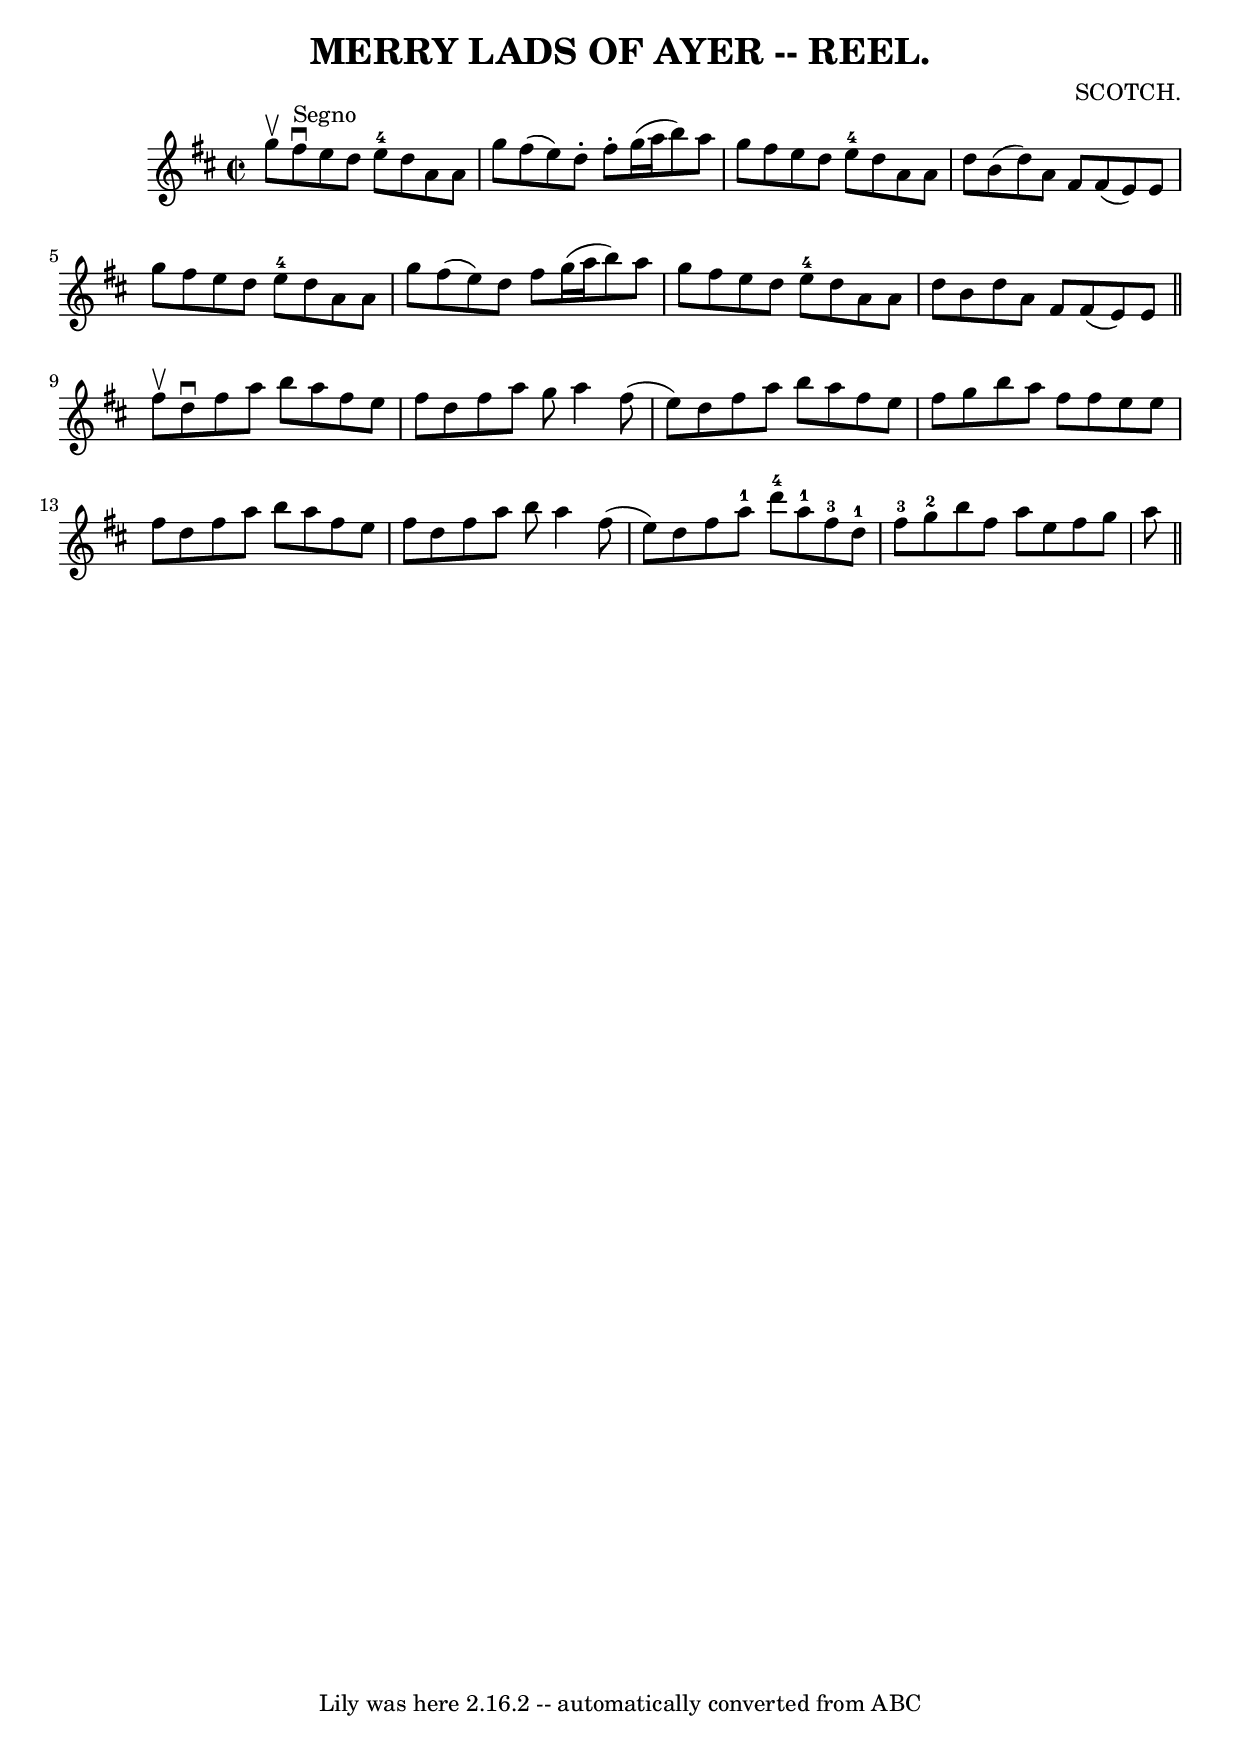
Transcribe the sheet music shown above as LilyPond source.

\version "2.7.40"
\include "Mammoth.ily"
\header {
	%% book = "Coles"
	composer = "SCOTCH."
	crossRefNumber = "2"
	footnotes = ""
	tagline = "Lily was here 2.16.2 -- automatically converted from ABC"
	title = "MERRY LADS OF AYER -- REEL."
}
voicedefault =  {


\override Staff.TimeSignature #'style = #'C
 \time 2/2 \key d \major g''8^\upbow   |
 fis''8^"Segno"^\downbow   
e''8 d''8 e''8-4 d''8 a'8 a'8 g''8  |
 fis''8 (
e''8) d''8 -. fis''8 -. g''16 (a''16 b''8) a''8 g''8  
|
 fis''8 e''8 d''8 e''8-4 d''8 a'8 a'8 d''8  
|
 b'8 (d''8) a'8 fis'8 fis'8 (e'8) e'8 g''8 
 |
 fis''8 e''8 d''8 e''8-4 d''8 a'8 a'8 g''8  
|
 fis''8 (e''8) d''8 fis''8 g''16 (a''16 b''8)  
 a''8 g''8  |
 fis''8 e''8 d''8 e''8-4 d''8 a'8    
a'8 d''8  |
 b'8 d''8 a'8 fis'8 fis'8 (e'8) e'8  
\bar "||" fis''8^\upbow |
 d''8^\downbow fis''8 a''8 b''8 
 a''8 fis''8 e''8 fis''8  |
 d''8 fis''8 a''8 g''8  
 a''4 fis''8 (e''8) |
 d''8 fis''8 a''8 b''8 a''8 
 fis''8 e''8 fis''8  |
 g''8 b''8 a''8 fis''8    
fis''8 e''8 e''8 fis''8  |
 d''8 fis''8 a''8 b''8   
 a''8 fis''8 e''8 fis''8  |
 d''8 fis''8 a''8 b''8    
a''4 fis''8 (e''8) |
 d''8 fis''8 a''8-1 d'''8-4 
 a''8-1 fis''8-3 d''8-1 fis''8-3 |
 g''8-2  
 b''8 fis''8 a''8 e''8 fis''8 g''8 a''8        \bar "||"   
}

\score{
    <<

	\context Staff="default"
	{
	    \voicedefault 
	}

    >>
	\layout {
	}
	\midi {}
}
